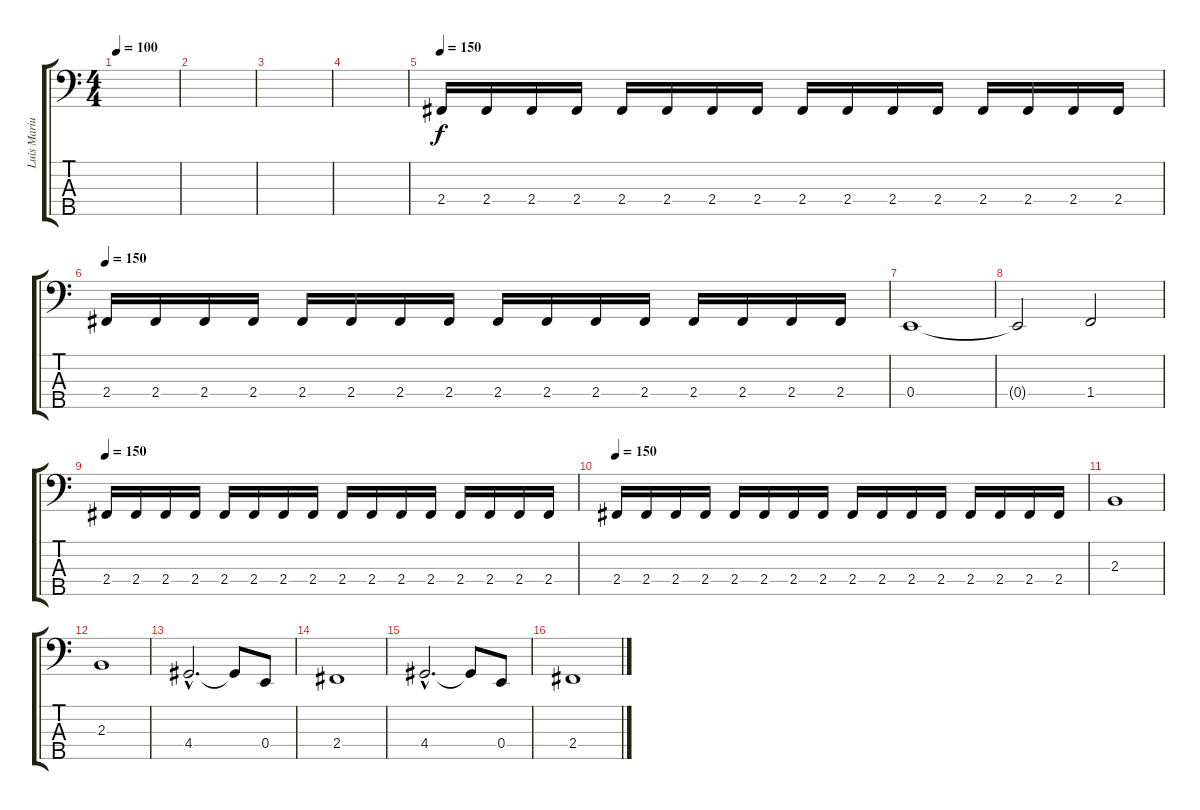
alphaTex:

\track ("Luis Mariutti" "Luis Mariu") {instrument electricbassfinger}
\staff {score tabs}
\tuning (G2 D2 A1 E1 B0) {hide}
\ts (4 4)
\tempo 100
\clef f4
\ks c
|
|
|
|
\tempo 150
2.4.16 2.4.16 2.4.16 2.4.16 2.4.16 2.4.16 2.4.16 2.4.16 2.4.16 2.4.16 2.4.16 2.4.16 2.4.16 2.4.16 2.4.16 2.4.16 |
\tempo 150
2.4.16 2.4.16 2.4.16 2.4.16 2.4.16 2.4.16 2.4.16 2.4.16 2.4.16 2.4.16 2.4.16 2.4.16 2.4.16 2.4.16 2.4.16 2.4.16 |
0.4.1 |
0.4{t}.2 1.4.2 |
\tempo 150
2.4.16 2.4.16 2.4.16 2.4.16 2.4.16 2.4.16 2.4.16 2.4.16 2.4.16 2.4.16 2.4.16 2.4.16 2.4.16 2.4.16 2.4.16 2.4.16 |
\tempo 150
2.4.16 2.4.16 2.4.16 2.4.16 2.4.16 2.4.16 2.4.16 2.4.16 2.4.16 2.4.16 2.4.16 2.4.16 2.4.16 2.4.16 2.4.16 2.4.16 |
2.3.1 |
2.3.1 |
4.4{hac}.2{d} 4.4{t}.8 0.4.8 |
2.4.1 |
4.4{hac}.2{d} 4.4{t}.8 0.4.8 |
2.4.1
